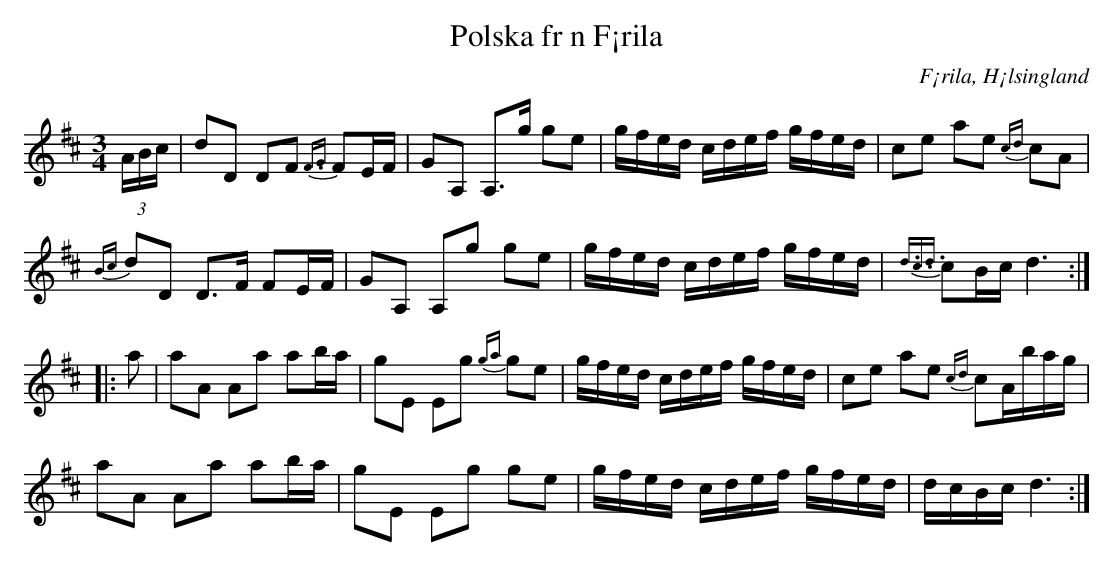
X:1
T:Polska fr n F¡rila
O:F¡rila, H¡lsingland
M:3/4
L:1/16
U:t=turn
K:D
(3ABc | d2D2 D2F2 {F3/2G5/3}F2EF | G2A,2 A,2>g2 g2e2 | gfed cdef gfed | c2e2 a2e2 {c4/5d}c2A2 |
{Bc}d2D2 D2>F2 F2EF | G2A,2 A,2g2 g2e2 | gfed cdef gfed | {d3/2c3/2d3/2}c2Bc d6 ::
a2 | a2A2 A2a2 a2ba | g2E2 E2g2 {ga}g2e2 | gfed cdef gfed | c2e2 a2e2 {cd}c2A5/6b3/6a2/6g2/6 |
a2A2 A2a2 a2ba | g2E2 E2g2 g2e2 | gfed cdef gfed | dcBc d6 :|
